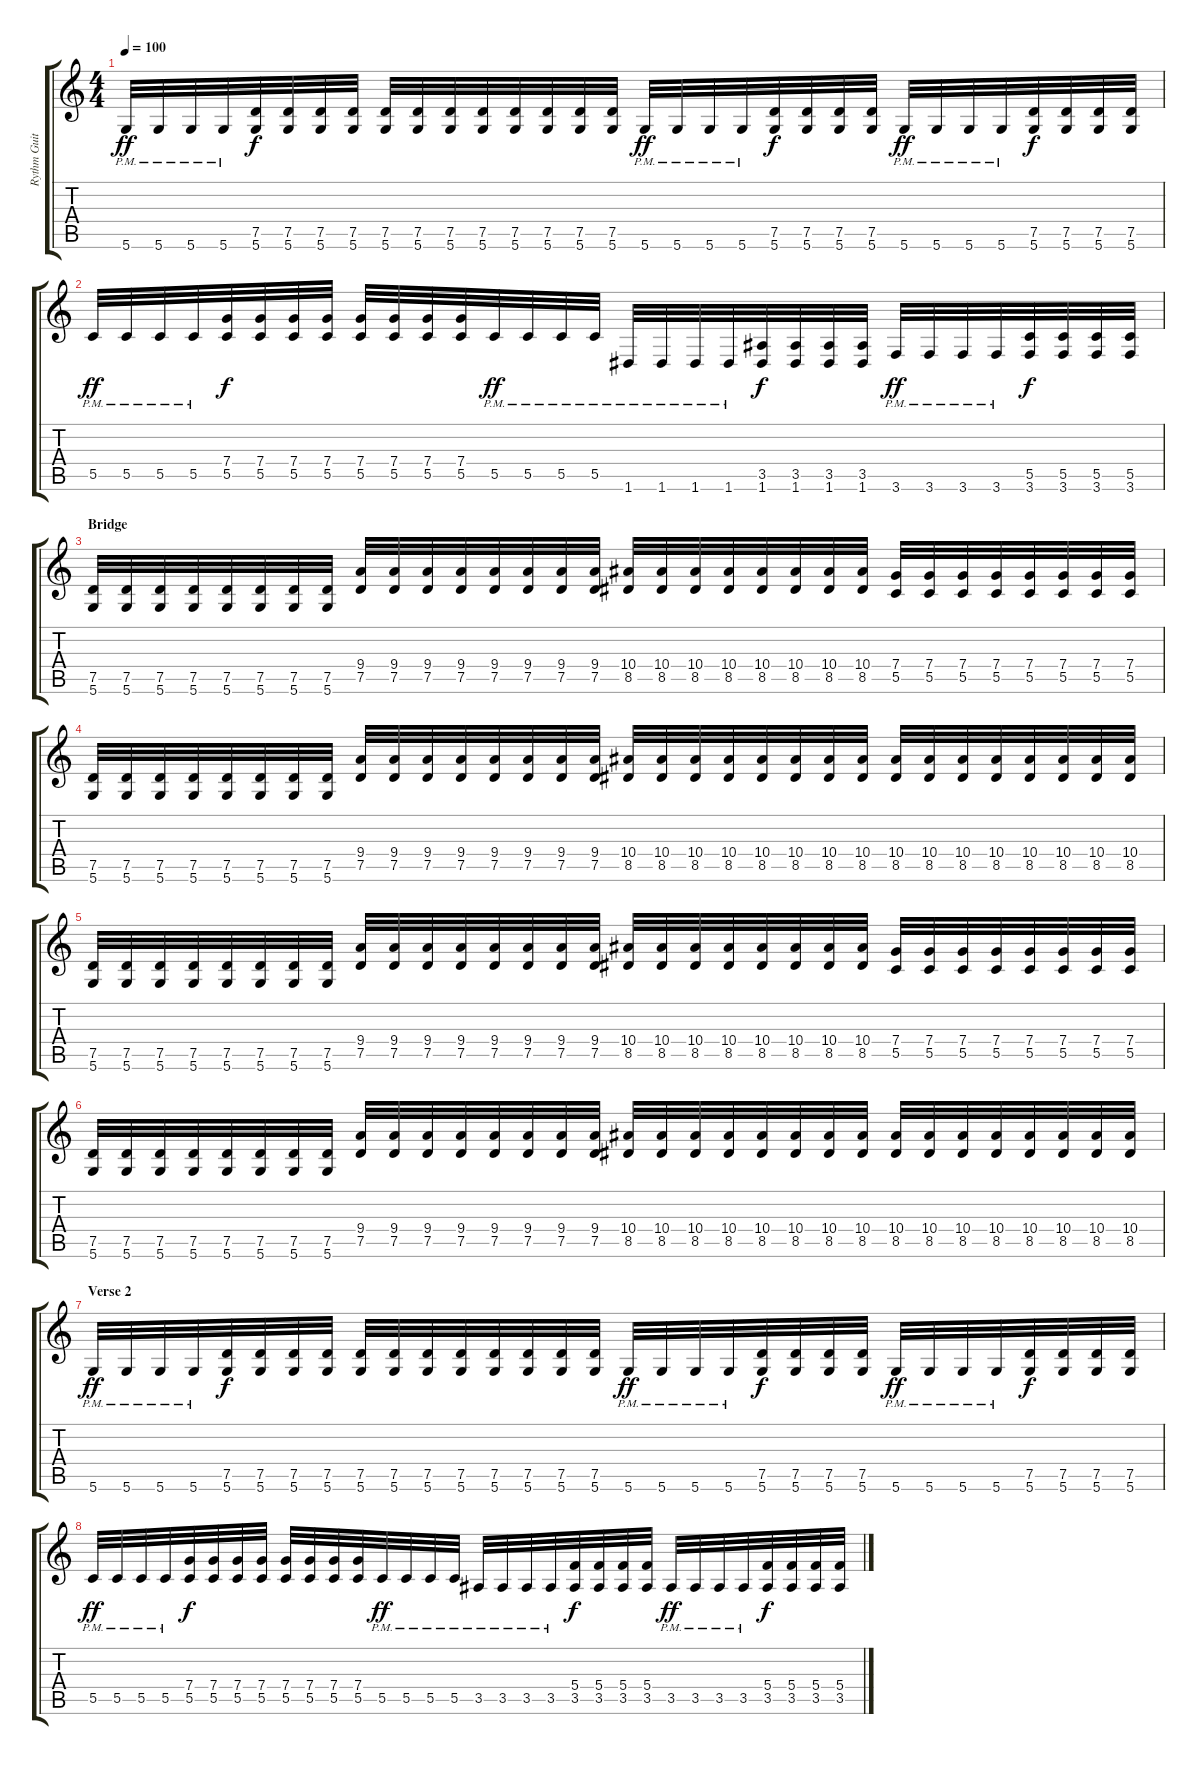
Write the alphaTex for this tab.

\track ("Rythm Guitar" "Rythm Guit") {instrument overdrivenguitar}
\staff {score tabs}
\tuning (D4 A3 F3 C3 G2 D2) {hide}
\ts (4 4)
\tempo 100
\clef g2
\ks c
5.6{pm}.32{dy ff} 5.6{pm}.32 5.6{pm}.32 5.6{pm}.32 (7.5 5.6).32{dy f} (7.5 5.6).32 (7.5 5.6).32 (7.5 5.6).32 (7.5 5.6).32 (7.5 5.6).32 (7.5 5.6).32 (7.5 5.6).32 (7.5 5.6).32 (7.5 5.6).32 (7.5 5.6).32 (7.5 5.6).32 5.6{pm}.32{dy ff} 5.6{pm}.32 5.6{pm}.32 5.6{pm}.32 (7.5 5.6).32{dy f} (7.5 5.6).32 (7.5 5.6).32 (7.5 5.6).32 5.6{pm}.32{dy ff} 5.6{pm}.32 5.6{pm}.32 5.6{pm}.32 (7.5 5.6).32{dy f} (7.5 5.6).32 (7.5 5.6).32 (7.5 5.6).32 |
5.5{pm}.32{dy ff} 5.5{pm}.32 5.5{pm}.32 5.5{pm}.32 (7.4 5.5).32{dy f} (7.4 5.5).32 (7.4 5.5).32 (7.4 5.5).32 (7.4 5.5).32 (7.4 5.5).32 (7.4 5.5).32 (7.4 5.5).32 5.5{pm}.32{dy ff} 5.5{pm}.32 5.5{pm}.32 5.5{pm}.32 1.6{pm}.32 1.6{pm}.32 1.6{pm}.32 1.6{pm}.32 (3.5 1.6).32{dy f} (3.5 1.6).32 (3.5 1.6).32 (3.5 1.6).32 3.6{pm}.32{dy ff} 3.6{pm}.32 3.6{pm}.32 3.6{pm}.32 (5.5 3.6).32{dy f} (5.5 3.6).32 (5.5 3.6).32 (5.5 3.6).32 |
\section ("" "Bridge")
(7.5 5.6).32 (7.5 5.6).32 (7.5 5.6).32 (7.5 5.6).32 (7.5 5.6).32 (7.5 5.6).32 (7.5 5.6).32 (7.5 5.6).32 (9.4 7.5).32 (9.4 7.5).32 (9.4 7.5).32 (9.4 7.5).32 (9.4 7.5).32 (9.4 7.5).32 (9.4 7.5).32 (9.4 7.5).32 (10.4 8.5).32 (10.4 8.5).32 (10.4 8.5).32 (10.4 8.5).32 (10.4 8.5).32 (10.4 8.5).32 (10.4 8.5).32 (10.4 8.5).32 (7.4 5.5).32 (7.4 5.5).32 (7.4 5.5).32 (7.4 5.5).32 (7.4 5.5).32 (7.4 5.5).32 (7.4 5.5).32 (7.4 5.5).32 |
(7.5 5.6).32 (7.5 5.6).32 (7.5 5.6).32 (7.5 5.6).32 (7.5 5.6).32 (7.5 5.6).32 (7.5 5.6).32 (7.5 5.6).32 (9.4 7.5).32 (9.4 7.5).32 (9.4 7.5).32 (9.4 7.5).32 (9.4 7.5).32 (9.4 7.5).32 (9.4 7.5).32 (9.4 7.5).32 (10.4 8.5).32 (10.4 8.5).32 (10.4 8.5).32 (10.4 8.5).32 (10.4 8.5).32 (10.4 8.5).32 (10.4 8.5).32 (10.4 8.5).32 (10.4 8.5).32 (10.4 8.5).32 (10.4 8.5).32 (10.4 8.5).32 (10.4 8.5).32 (10.4 8.5).32 (10.4 8.5).32 (10.4 8.5).32 |
(7.5 5.6).32 (7.5 5.6).32 (7.5 5.6).32 (7.5 5.6).32 (7.5 5.6).32 (7.5 5.6).32 (7.5 5.6).32 (7.5 5.6).32 (9.4 7.5).32 (9.4 7.5).32 (9.4 7.5).32 (9.4 7.5).32 (9.4 7.5).32 (9.4 7.5).32 (9.4 7.5).32 (9.4 7.5).32 (10.4 8.5).32 (10.4 8.5).32 (10.4 8.5).32 (10.4 8.5).32 (10.4 8.5).32 (10.4 8.5).32 (10.4 8.5).32 (10.4 8.5).32 (7.4 5.5).32 (7.4 5.5).32 (7.4 5.5).32 (7.4 5.5).32 (7.4 5.5).32 (7.4 5.5).32 (7.4 5.5).32 (7.4 5.5).32 |
(7.5 5.6).32 (7.5 5.6).32 (7.5 5.6).32 (7.5 5.6).32 (7.5 5.6).32 (7.5 5.6).32 (7.5 5.6).32 (7.5 5.6).32 (9.4 7.5).32 (9.4 7.5).32 (9.4 7.5).32 (9.4 7.5).32 (9.4 7.5).32 (9.4 7.5).32 (9.4 7.5).32 (9.4 7.5).32 (10.4 8.5).32 (10.4 8.5).32 (10.4 8.5).32 (10.4 8.5).32 (10.4 8.5).32 (10.4 8.5).32 (10.4 8.5).32 (10.4 8.5).32 (10.4 8.5).32 (10.4 8.5).32 (10.4 8.5).32 (10.4 8.5).32 (10.4 8.5).32 (10.4 8.5).32 (10.4 8.5).32 (10.4 8.5).32 |
\section ("" "Verse 2")
5.6{pm}.32{dy ff} 5.6{pm}.32 5.6{pm}.32 5.6{pm}.32 (7.5 5.6).32{dy f} (7.5 5.6).32 (7.5 5.6).32 (7.5 5.6).32 (7.5 5.6).32 (7.5 5.6).32 (7.5 5.6).32 (7.5 5.6).32 (7.5 5.6).32 (7.5 5.6).32 (7.5 5.6).32 (7.5 5.6).32 5.6{pm}.32{dy ff} 5.6{pm}.32 5.6{pm}.32 5.6{pm}.32 (7.5 5.6).32{dy f} (7.5 5.6).32 (7.5 5.6).32 (7.5 5.6).32 5.6{pm}.32{dy ff} 5.6{pm}.32 5.6{pm}.32 5.6{pm}.32 (7.5 5.6).32{dy f} (7.5 5.6).32 (7.5 5.6).32 (7.5 5.6).32 |
5.5{pm}.32{dy ff} 5.5{pm}.32 5.5{pm}.32 5.5{pm}.32 (7.4 5.5).32{dy f} (7.4 5.5).32 (7.4 5.5).32 (7.4 5.5).32 (7.4 5.5).32 (7.4 5.5).32 (7.4 5.5).32 (7.4 5.5).32 5.5{pm}.32{dy ff} 5.5{pm}.32 5.5{pm}.32 5.5{pm}.32 3.5{pm}.32 3.5{pm}.32 3.5{pm}.32 3.5{pm}.32 (5.4 3.5).32{dy f} (5.4 3.5).32 (5.4 3.5).32 (5.4 3.5).32 3.5{pm}.32{dy ff} 3.5{pm}.32 3.5{pm}.32 3.5{pm}.32 (5.4 3.5).32{dy f} (5.4 3.5).32 (5.4 3.5).32 (5.4 3.5).32
